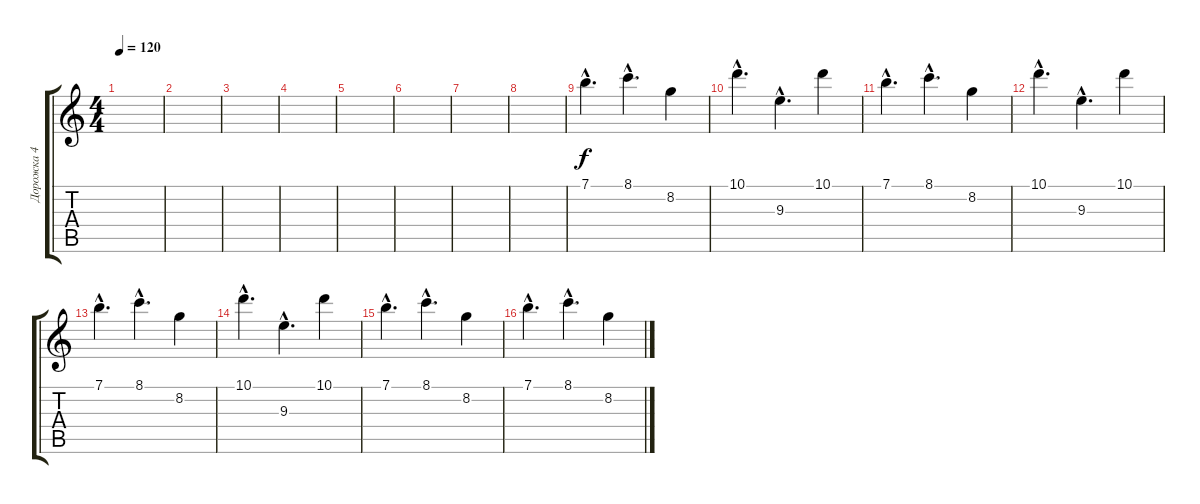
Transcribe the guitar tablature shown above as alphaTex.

\track ("Дорожка 4" "Дорожка 4") {instrument distortionguitar}
\staff {score tabs}
\tuning (E4 B3 G3 D3 A2 E2) {hide}
\ts (4 4)
\tempo 120
\clef g2
\ks c
|
|
|
|
|
|
|
|
7.1{hac}.4{d} 8.1{hac}.4{d} 8.2.4 |
10.1{hac}.4{d} 9.3{hac}.4{d} 10.1.4 |
7.1{hac}.4{d} 8.1{hac}.4{d} 8.2.4 |
10.1{hac}.4{d} 9.3{hac}.4{d} 10.1.4 |
7.1{hac}.4{d} 8.1{hac}.4{d} 8.2.4 |
10.1{hac}.4{d} 9.3{hac}.4{d} 10.1.4 |
7.1{hac}.4{d} 8.1{hac}.4{d} 8.2.4 |
7.1{hac}.4{d} 8.1{hac}.4{d} 8.2.4
